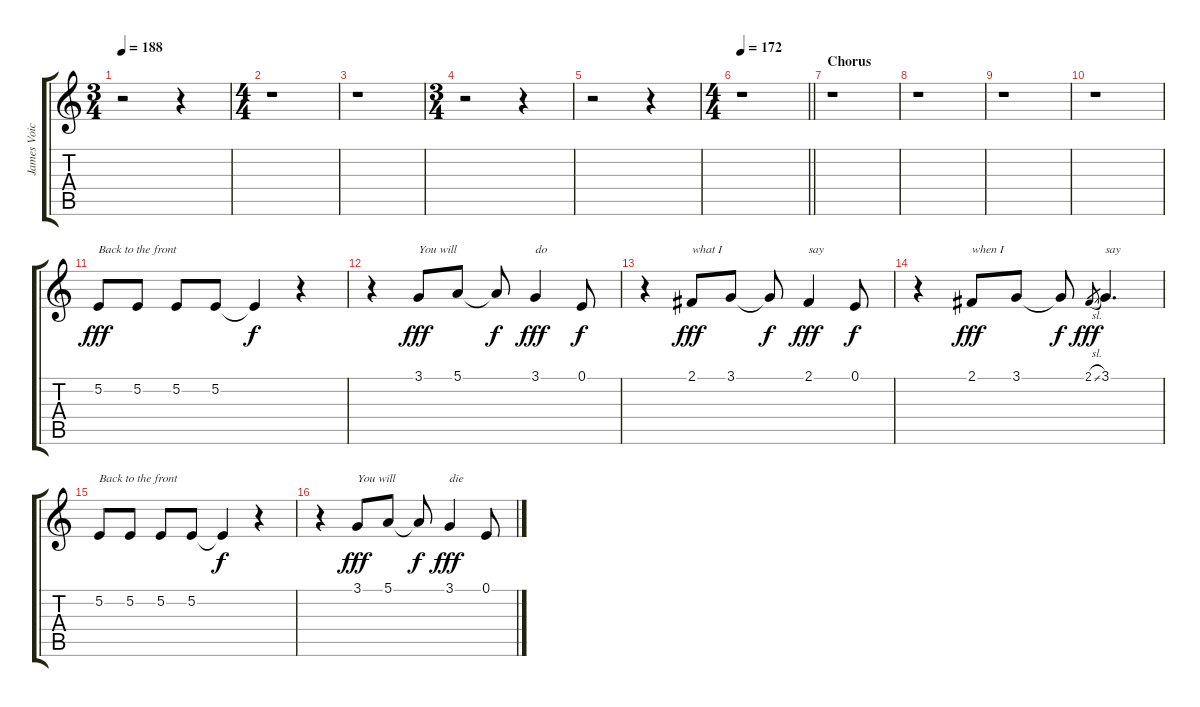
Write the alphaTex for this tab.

\track ("James Voice" "James Voic") {instrument lead6voice}
\staff {score tabs}
\tuning (E4 B3 G3 D3 A2 E2) {hide}
\ts (3 4)
\tempo 188
\clef g2
\ks c
r.2{dy fff} r.4 |
\ts (4 4)
r.1 |
r.1 |
\ts (3 4)
r.2 r.4 |
r.2 r.4 |
\ts (4 4)
\tempo 172
\barLineRight lightlight
r.1 |
\section ("" "Chorus")
r.1 |
r.1 |
r.1 |
r.1 |
5.2.8{txt "Back to the front"} 5.2.8 5.2.8 5.2.8 5.2{t}.4{dy f} r.4 |
r.4 3.1.8{txt "You will" dy fff} 5.1.8 5.1{t}.8{dy f} 3.1.4{txt "do" dy fff} 0.1.8{dy f} |
r.4 2.1.8{txt "what I" dy fff} 3.1.8 3.1{t}.8{dy f} 2.1.4{txt "say" dy fff} 0.1.8{dy f} |
r.4 2.1.8{txt "when I" dy fff} 3.1.8 3.1{t}.8{dy f} 2.1{sl}.8{gr dy fff} 3.1.4{d txt "say"} |
5.2.8{txt "Back to the front"} 5.2.8 5.2.8 5.2.8 5.2{t}.4{dy f} r.4 |
r.4 3.1.8{txt "You will" dy fff} 5.1.8 5.1{t}.8{dy f} 3.1.4{txt "die" dy fff} 0.1.8
